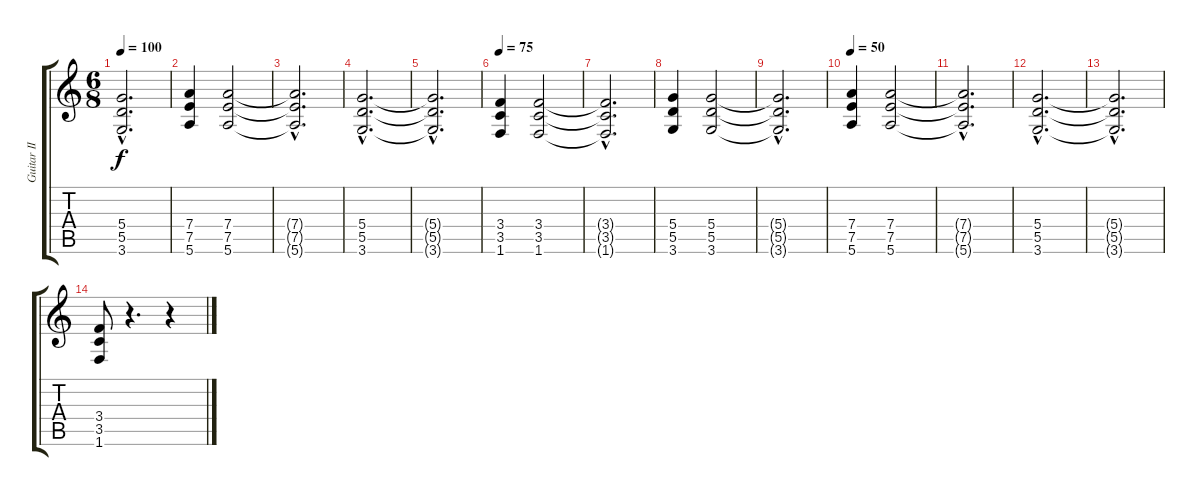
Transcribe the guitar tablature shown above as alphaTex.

\track ("Guitar II" "Guitar II") {instrument distortionguitar}
\staff {score tabs}
\tuning (E4 B3 G3 D3 A2 E2) {hide}
\ts (6 8)
\tempo 100
\clef g2
\ks c
(5.4{hac t} 5.5{hac t} 3.6{hac t}).2{d dy f} |
(7.4 7.5 5.6).4 (7.4 7.5 5.6).2 |
(7.4{hac t} 7.5{hac t} 5.6{hac t}).2{d} |
(5.4{hac} 5.5{hac} 3.6{hac}).2{d} |
(5.4{hac t} 5.5{hac t} 3.6{hac t}).2{d} |
\tempo 75
(3.4 3.5 1.6).4 (3.4 3.5 1.6).2 |
(3.4{hac t} 3.5{hac t} 1.6{hac t}).2{d} |
(5.4 5.5 3.6).4 (5.4 5.5 3.6).2 |
(5.4{hac t} 5.5{hac t} 3.6{hac t}).2{d} |
\tempo 50
(7.4 7.5 5.6).4 (7.4 7.5 5.6).2 |
(7.4{hac t} 7.5{hac t} 5.6{hac t}).2{d} |
(5.4{hac} 5.5{hac} 3.6{hac}).2{d} |
(5.4{hac t} 5.5{hac t} 3.6{hac t}).2{d} |
(3.4 3.5 1.6).8 r.4{d} r.4
